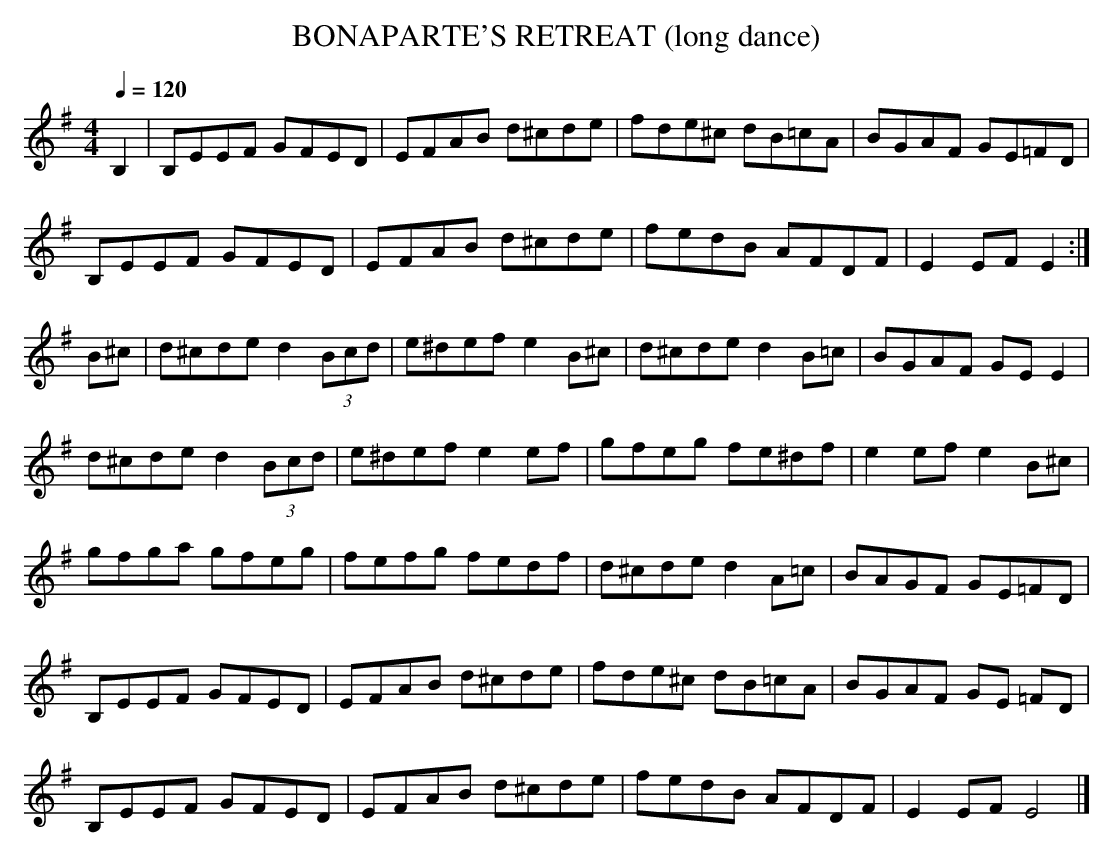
X:1
T:BONAPARTE'S RETREAT (long dance)
Q:1/4=120
M:4/4
L:1/8 % dotted rhythm
K:Em
B,2|B,EEF GFED|EFAB d^cde|fde^c dB=cA|BGAF GE=FD|
B,EEF GFED|EFAB d^cde|fedB AFDF|E2EF E2:|
B^c|d^cde d2 (3Bcd|e^def e2B^c|d^cde d2B=c|BGAF GE E2|
d^cde d2 (3Bcd|e^def e2ef|gfeg fe^df|e2ef e2B^c|
gfga gfeg|fefg fedf|d^cde d2A=c|BAGF GE=FD|
B,EEF GFED|EFAB d^cde|fde^c dB=cA|BGAF GE =FD|
B,EEF GFED|EFAB d^cde|fedB AFDF|E2EF E4|]
